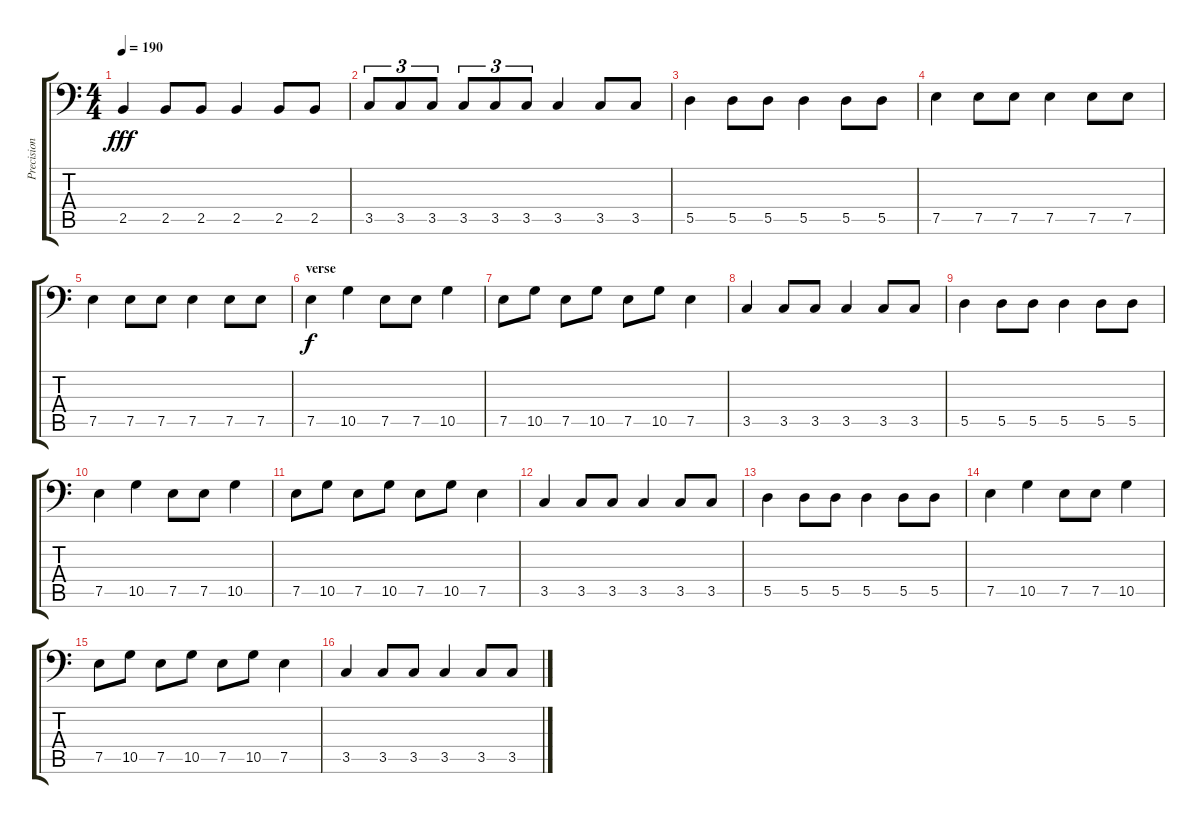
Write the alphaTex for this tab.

\track ("Precision Bass '89 Black" "Precision ") {instrument electricbassfinger}
\staff {score tabs}
\tuning (E3 B2 G2 D2 A1 E1) {hide}
\ts (4 4)
\tempo 190
\clef f4
\ks c
2.5.4{dy fff} 2.5.8 2.5.8 2.5.4 2.5.8 2.5.8 |
3.5.8{tu (3 2)} 3.5.8{tu (3 2)} 3.5.8{tu (3 2)} 3.5.8{tu (3 2)} 3.5.8{tu (3 2)} 3.5.8{tu (3 2)} 3.5.4 3.5.8 3.5.8 |
5.5.4 5.5.8 5.5.8 5.5.4 5.5.8 5.5.8 |
7.5.4 7.5.8 7.5.8 7.5.4 7.5.8 7.5.8 |
7.5.4 7.5.8 7.5.8 7.5.4 7.5.8 7.5.8 |
\section ("" "verse")
7.5.4{dy f} 10.5.4 7.5.8 7.5.8 10.5.4 |
7.5.8 10.5.8 7.5.8 10.5.8 7.5.8 10.5.8 7.5.4 |
3.5.4 3.5.8 3.5.8 3.5.4 3.5.8 3.5.8 |
5.5.4 5.5.8 5.5.8 5.5.4 5.5.8 5.5.8 |
7.5.4 10.5.4 7.5.8 7.5.8 10.5.4 |
7.5.8 10.5.8 7.5.8 10.5.8 7.5.8 10.5.8 7.5.4 |
3.5.4 3.5.8 3.5.8 3.5.4 3.5.8 3.5.8 |
5.5.4 5.5.8 5.5.8 5.5.4 5.5.8 5.5.8 |
7.5.4 10.5.4 7.5.8 7.5.8 10.5.4 |
7.5.8 10.5.8 7.5.8 10.5.8 7.5.8 10.5.8 7.5.4 |
3.5.4 3.5.8 3.5.8 3.5.4 3.5.8 3.5.8
